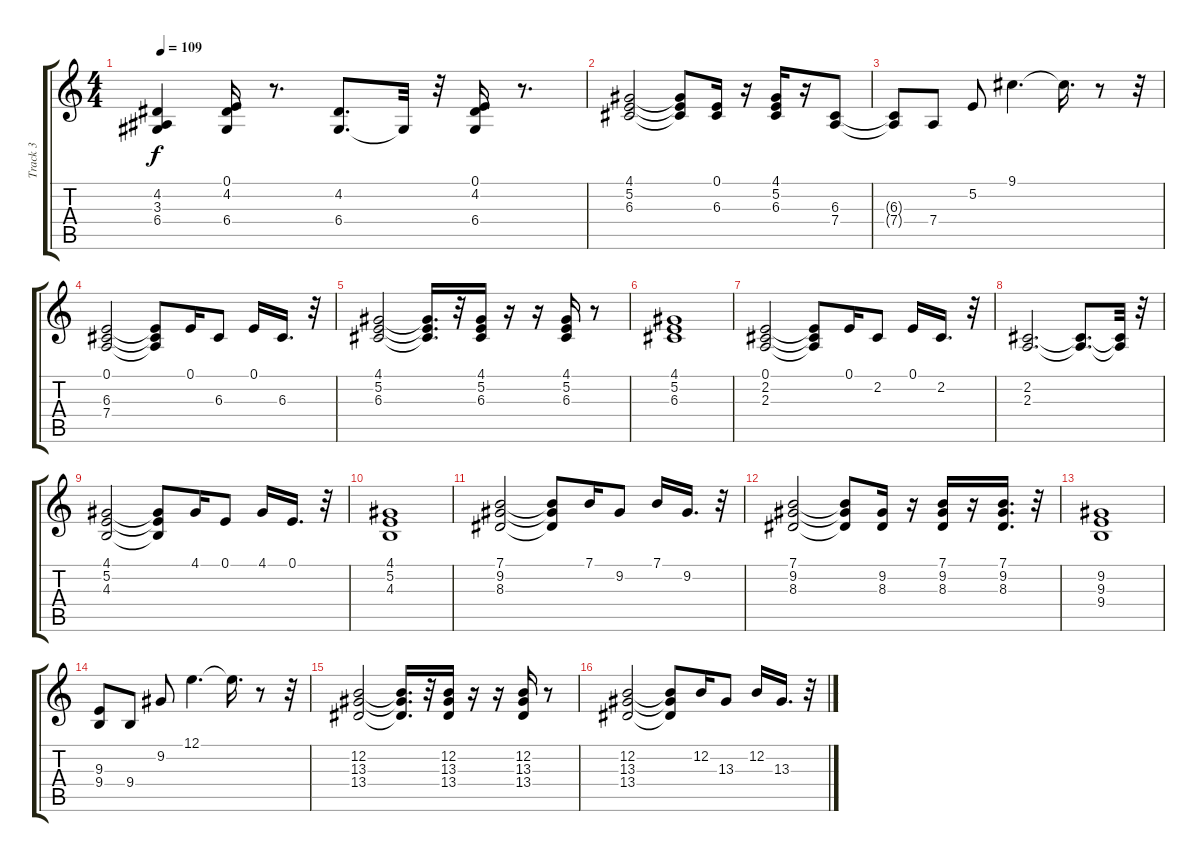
\track ("Track 3" "Track 3") {instrument stringensemble2}
\staff {score tabs}
\tuning (E4 B3 G3 D3 A2 E2) {hide}
\ts (4 4)
\tempo 109
\clef g2
\ks c
(4.2 3.3 6.4).4{dy f} (0.1 4.2 6.4).16 r.8{d} (4.2 6.4).8{d} 6.4{t}.32 r.32 (0.1 4.2 6.4).16 r.8{d} |
(4.1 5.2 6.3).2 (4.1{t} 5.2{t} 6.3{t}).8 (0.1 6.3).16 r.16 (4.1 5.2 6.3).16 r.16 (6.3 7.4).8 |
(6.3{t} 7.4{t}).8 7.4.8 5.2.8 9.1.4{d} 9.1{t}.16{d} r.8 r.32 |
(0.1 6.3 7.4).2 (0.1{t} 6.3{t} 7.4{t}).8 0.1.16 6.3.8 0.1.16 6.3.16{d} r.32 |
(4.1 5.2 6.3).2 (4.1{t} 5.2{t} 6.3{t}).16{d} r.32 (4.1 5.2 6.3).16 r.16 r.16 (4.1 5.2 6.3).16 r.8 |
(4.1 5.2 6.3).1 |
(0.1 2.2 2.3).2 (0.1{t} 2.2{t} 2.3{t}).8 0.1.16 2.2.8 0.1.16 2.2.16{d} r.32 |
(2.2 2.3).2{d} (2.2{t} 2.3{t}).8{d} (2.2{t} 2.3{t}).32 r.32 |
(4.1 5.2 4.3).2 (4.1{t} 5.2{t} 4.3{t}).8 4.1.16 0.1.8 4.1.16 0.1.16{d} r.32 |
(4.1 5.2 4.3).1 |
(7.1 9.2 8.3).2 (7.1{t} 9.2{t} 8.3{t}).8 7.1.16 9.2.8 7.1.16 9.2.16{d} r.32 |
(7.1 9.2 8.3).2 (7.1{t} 9.2{t} 8.3{t}).8 (9.2 8.3).16 r.16 (7.1 9.2 8.3).16 r.16 (7.1 9.2 8.3).16{d} r.32 |
(9.2 9.3 9.4).1 |
(9.3 9.4).8 9.4.8 9.2.8 12.1.4{d} 12.1{t}.16{d} r.8 r.32 |
(12.2 13.3 13.4).2 (12.2{t} 13.3{t} 13.4{t}).16{d} r.32 (12.2 13.3 13.4).16 r.16 r.16 (12.2 13.3 13.4).16 r.8 |
(12.2 13.3 13.4).2 (12.2{t} 13.3{t} 13.4{t}).8 12.2.16 13.3.8 12.2.16 13.3.16{d} r.32
